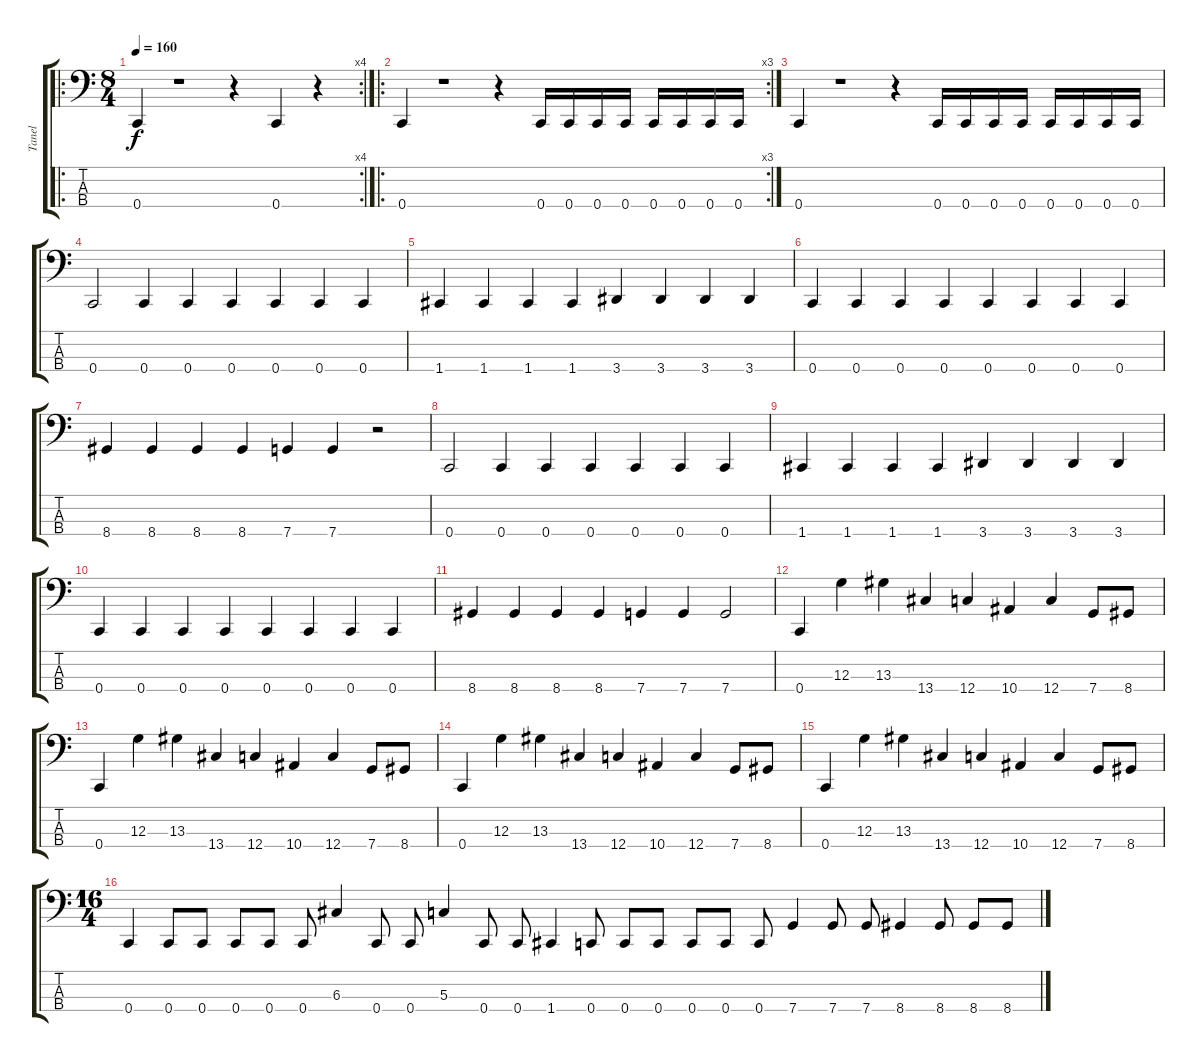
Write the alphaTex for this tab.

\track ("Tanel" "Tanel") {instrument electricbasspick}
\staff {score tabs}
\tuning (F2 C2 G1 C1) {hide}
\ro
\rc 4
\ts (8 4)
\tempo 160
\clef f4
\ks c
0.4.4{dy f instrument electricbasspick} r.1 r.4 0.4.4 r.4 |
\ro
\rc 3
0.4.4 r.1 r.4 0.4.16 0.4.16 0.4.16 0.4.16 0.4.16 0.4.16 0.4.16 0.4.16 |
0.4.4 r.1 r.4 0.4.16 0.4.16 0.4.16 0.4.16 0.4.16 0.4.16 0.4.16 0.4.16 |
0.4.2 0.4.4 0.4.4 0.4.4 0.4.4 0.4.4 0.4.4 |
1.4.4 1.4.4 1.4.4 1.4.4 3.4.4 3.4.4 3.4.4 3.4.4 |
0.4.4 0.4.4 0.4.4 0.4.4 0.4.4 0.4.4 0.4.4 0.4.4 |
8.4.4 8.4.4 8.4.4 8.4.4 7.4.4 7.4.4 r.2 |
0.4.2 0.4.4 0.4.4 0.4.4 0.4.4 0.4.4 0.4.4 |
1.4.4 1.4.4 1.4.4 1.4.4 3.4.4 3.4.4 3.4.4 3.4.4 |
0.4.4 0.4.4 0.4.4 0.4.4 0.4.4 0.4.4 0.4.4 0.4.4 |
8.4.4 8.4.4 8.4.4 8.4.4 7.4.4 7.4.4 7.4.2 |
0.4.4 12.3.4 13.3.4 13.4.4 12.4.4 10.4.4 12.4.4 7.4.8 8.4.8 |
0.4.4 12.3.4 13.3.4 13.4.4 12.4.4 10.4.4 12.4.4 7.4.8 8.4.8 |
0.4.4 12.3.4 13.3.4 13.4.4 12.4.4 10.4.4 12.4.4 7.4.8 8.4.8 |
0.4.4 12.3.4 13.3.4 13.4.4 12.4.4 10.4.4 12.4.4 7.4.8 8.4.8 |
\ts (16 4)
0.4.4 0.4.8 0.4.8 0.4.8 0.4.8 0.4.8 6.3.4 0.4.8 0.4.8 5.3.4 0.4.8 0.4.8 1.4.4 0.4.8 0.4.8 0.4.8 0.4.8 0.4.8 0.4.8 7.4.4 7.4.8 7.4.8 8.4.4 8.4.8 8.4.8 8.4.8
